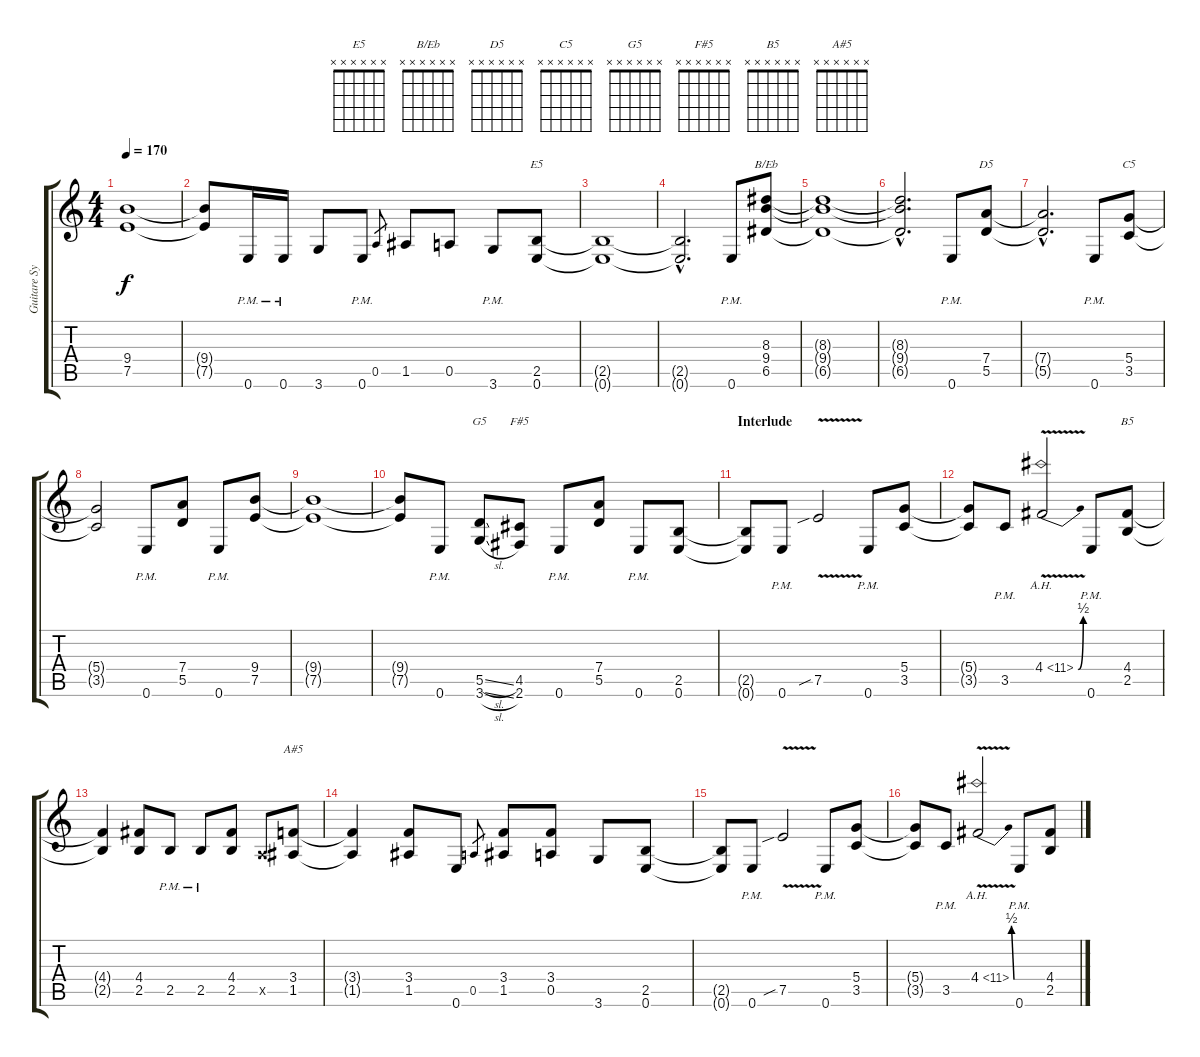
\track ("Guitare Sylvain" "Guitare Sy") {instrument overdrivenguitar}
\staff {score tabs}
\tuning (E4 B3 G3 D3 A2 E2) {hide}
\chord ("E5" x x x x x x)
\chord ("B/Eb" x x x x x x)
\chord ("D5" x x x x x x)
\chord ("C5" x x x x x x)
\chord ("G5" x x x x x x)
\chord ("F#5" x x x x x x)
\chord ("B5" x x x x x x)
\chord ("A#5" x x x x x x)
\ts (4 4)
\tempo 170
\clef g2
\ks c
(9.4{t} 7.5{t}).1{dy f} |
(9.4{t} 7.5{t}).8 0.6{pm}.16 0.6{pm}.16 3.6.8 0.6{pm}.8 0.5.8{gr} 1.5.8 0.5.8 3.6{pm}.8 (2.5 0.6).8{ch "E5"} |
(2.5{t} 0.6{t}).1 |
(2.5{hac t} 0.6{hac t}).2{d} 0.6{pm}.8 (8.3 9.4 6.5).8{ch "B/Eb"} |
(8.3{t} 9.4{t} 6.5{t}).1 |
(8.3{hac t} 9.4{hac t} 6.5{hac t}).2{d} 0.6{pm}.8 (7.4 5.5).8{ch "D5"} |
(7.4{hac t} 5.5{hac t}).2{d} 0.6{pm}.8 (5.4 3.5).8{ch "C5"} |
(5.4{t} 3.5{t}).2 0.6{pm}.8 (7.4 5.5).8 0.6{pm}.8 (9.4 7.5).8 |
(9.4{t} 7.5{t}).1 |
(9.4{t} 7.5{t}).8 0.6{pm}.8 (5.5{sl} 3.6{sl}).8{ch "G5"} (4.5 2.6).8{ch "F#5"} 0.6{pm}.8 (7.4 5.5).8 0.6{pm}.8 (2.5 0.6).8 |
\section ("" "Interlude")
(2.5{t} 0.6{t}).8 0.6{pm}.8 7.5{v sib}.2 0.6{pm}.8 (5.4 3.5).8 |
(5.4{t} 3.5{t}).8 3.5{pm}.8 4.4{be (bend 0 0 60 2) ah 7 v}.2 0.6{pm}.8 (4.4 2.5).8{ch "B5"} |
(4.4{t} 2.5{t}).4 (4.4 2.5).8 2.5{pm}.8 2.5{pm}.8 (4.4 2.5).8 0.5{x}.8 (3.4 1.5).8{ch "A#5"} |
(3.4{t} 1.5{t}).4 (3.4 1.5).8 0.6.8 0.5.8{gr} (3.4 1.5).8 (3.4 0.5).8 3.6.8 (2.5 0.6).8 |
(2.5{t} 0.6{t}).8 0.6{pm}.8 7.5{v sib}.2 0.6{pm}.8 (5.4 3.5).8 |
(5.4{t} 3.5{t}).8 3.5{pm}.8 4.4{be (bend 0 0 60 2) ah 7 v}.2 0.6{pm}.8 (4.4 2.5).8
